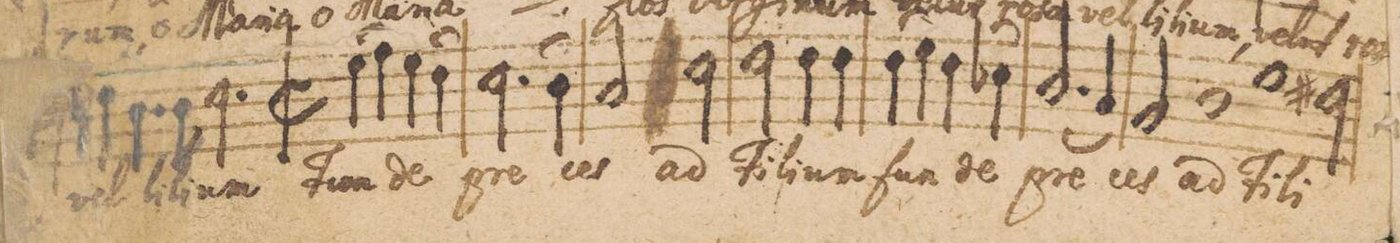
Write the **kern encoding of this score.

**kern	**text	**text
*I"Tenor Primus	*	*
*clefC4	*	*
*k[]	*	*
*met(C|)	*	*
*M3/4	*	*
4c\	vel	.
4.A\	li-	.
8A\	-li-	.
=58-	=58-	=58-
2.B\	-um	.
=59||	=59||	=59||
*M2/1	*	*
*met(C|)	*	*
*mmet(c|)	*	*
(>4d\	Fun-	.
4e\)	.	.
(>4d\	-de	.
4c\)	.	.
(>2.B\	pre-	.
4A\)	.	.
=60-	=60-	=60-
2G/ny	-ces	.
2B\	ad	.
2c\	Fi-	.
4c\	-li-	.
4c\	-um	.
=61-	=61-	=61-
4c\	fun-	.
4d\	.	.
(>4c\	de	.
4B-X\)	.	.
(<2.A/	pre-	.
4G/)	.	.
=62-	=62-	=62-
2F/	-ces	.
1A	ad	.
1d\	Fi-	.
=63-	=63-	=63-
2c#X\	-li-	.
*-	*-	*-
